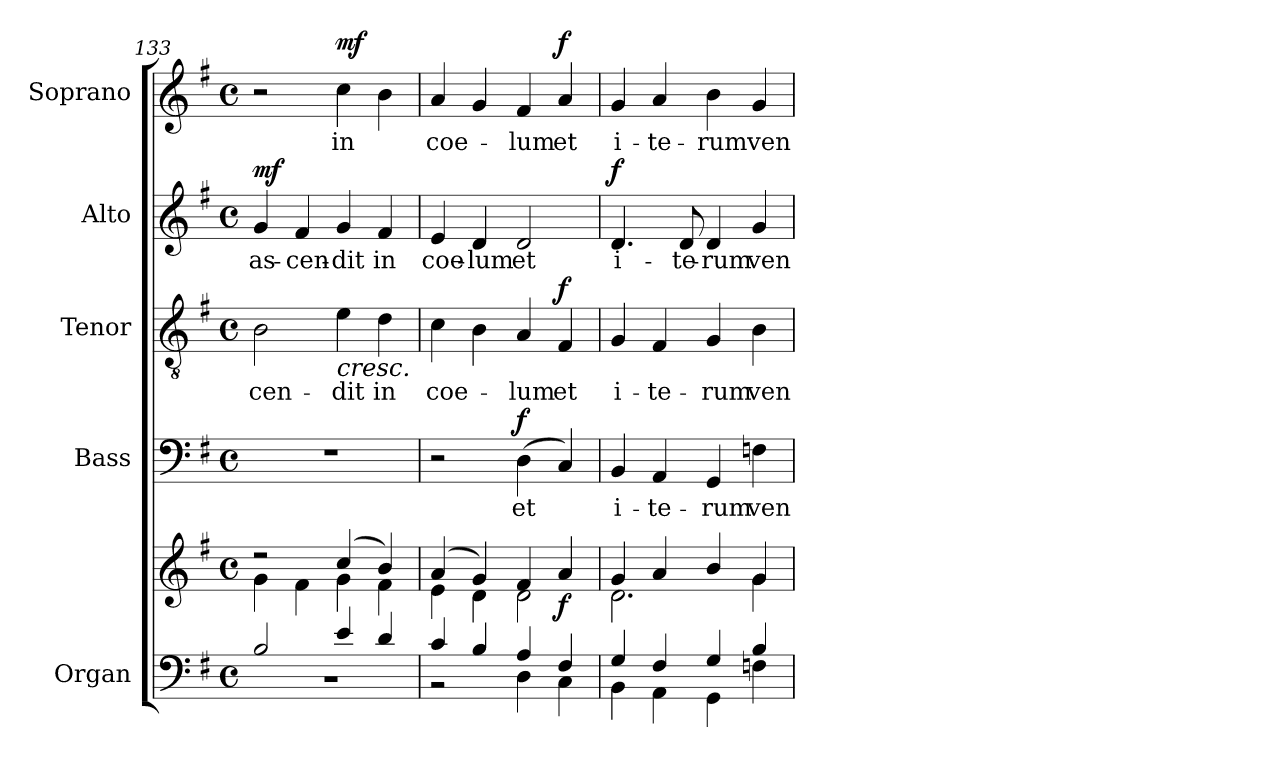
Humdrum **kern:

**kern	**kern	**dynam	**kern	**text	**dynam	**kern	**text	**dynam	**kern	**text	**dynam	**kern	**text	**dynam
*part5	*part5	*part5	*part4	*part4	*part4	*part3	*part3	*part3	*part2	*part2	*part2	*part1	*part1	*part1
*staff6	*staff5	*staff5/6	*staff4	*staff4	*staff4	*staff3	*staff3	*staff3	*staff2	*staff2	*staff2	*staff1	*staff1	*staff1
*I"Organ	*	*	*I"Bass	*	*	*I"Tenor	*	*	*I"Alto	*	*	*I"Soprano	*	*
*I'Org.	*	*	*I'B.	*	*	*I'T.	*	*	*I'A.	*	*	*I'S.	*	*
*clefF4	*clefG2	*	*clefF4	*	*	*clefGv2	*	*	*clefG2	*	*	*clefG2	*	*
*k[f#]	*k[f#]	*	*k[f#]	*	*	*k[f#]	*	*	*k[f#]	*	*	*k[f#]	*	*
*G:	*G:	*	*G:	*	*	*G:	*	*	*G:	*	*	*G:	*	*
*M4/4	*M4/4	*	*M4/4	*	*	*M4/4	*	*	*M4/4	*	*	*M4/4	*	*
*met(c)	*met(c)	*	*met(c)	*	*	*met(c)	*	*	*met(c)	*	*	*met(c)	*	*
=133	=133	=133	=133	=133	=133	=133	=133	=133	=133	=133	=133	=133	=133	=133
*^	*^	*	*	*	*	*	*	*	*	*	*	*	*	*
!	!	!	!	!	!	!	!	!	!LO:LY:b	!	!	!LO:LY:b	!LO:DY:a	!	!	!
2B/	1r	2rdd	4g\	.	1r	.	.	2B\	-cen-	.	4g/	as-	mf	2r	.	.
!	!	!	!	!	!	!	!	!	!	!	!	!LO:LY:b	!	!	!	!
.	.	.	4f#\	.	.	.	.	.	.	.	4f#/	-cen-	.	.	.	.
!	!	!	!	!	!	!	!	!	!LO:LY:b	!LO:HP:b	!	!LO:LY:b	!	!	!LO:LY:b	!LO:DY:a
4e/	.	(>4cc/	4g\	.	.	.	.	4e\	-dit	<	4g/	-dit	.	4cc\	in	mf
!	!	!	!	!	!	!	!	!	!LO:LY:b	!	!	!LO:LY:b	!	!	!	!
4d/	.	4b/)	4f#\	.	.	.	.	4d\	in	.	4f#/	in	.	4b\	.	.
=134	=134	=134	=134	=134	=134	=134	=134	=134	=134	=134	=134	=134	=134	=134	=134	=134
!	!	!	!	!	!	!	!	!	!LO:LY:b	!	!	!LO:LY:b	!	!	!LO:LY:b	!
4c/	2r	(>4a/	4e\	.	2r	.	.	4c\	coe-	.	4e/	coe-	.	4a/	coe-	.
!	!	!	!	!	!	!	!	!	!	!	!	!LO:LY:b	!	!	!	!
4B/	.	4g/)	4d\	.	.	.	.	4B\	.	.	4d/	-lum	.	4g/	.	.
!	!	!	!	!	!	!LO:LY:b	!LO:DY:a	!	!LO:LY:b	!	!	!LO:LY:b	!	!	!LO:LY:b	!
4A/	4D\	4f#/	2d\	.	(>4D\	et	f	4A/	-lum	.	2d/	et	.	4f#/	-lum	.
!	!	!	!	!LO:DY:b	!	!	!	!	!LO:LY:b	!LO:DY:a	!	!	!	!	!LO:LY:b	!LO:DY:a
4F#/	4C\	4a/	.	f	4C/)	.	.	4F#/	et	f	.	.	.	4a/	et	f
=135	=135	=135	=135	=135	=135	=135	=135	=135	=135	=135	=135	=135	=135	=135	=135	=135
!	!	!	!	!	!	!LO:LY:b	!	!	!LO:LY:b	!	!	!LO:LY:b	!LO:DY:a	!	!LO:LY:b	!
4G/	4BB\	4g/	2.d\	.	4BB/	i-	.	4G/	i-	.	4.d/	i-	f	4g/	i-	.
!	!	!	!	!	!	!LO:LY:b	!	!	!LO:LY:b	!	!	!	!	!	!LO:LY:b	!
4F#/	4AA\	4a/	.	.	4AA/	-te-	.	4F#/	-te-	.	.	.	.	4a/	-te-	.
!	!	!	!	!	!	!	!	!	!	!	!	!LO:LY:b	!	!	!	!
.	.	.	.	.	.	.	.	.	.	.	8d/	-te-	.	.	.	.
!	!	!	!	!	!	!LO:LY:b	!	!	!LO:LY:b	!	!	!LO:LY:b	!	!	!LO:LY:b	!
4G/	4GG\	4b/	.	.	4GG/	-rum	.	4G/	-rum	.	4d/	-rum	.	4b\	-rum	.
!	!	!	!	!	!	!LO:LY:b	!	!	!LO:LY:b	!	!	!LO:LY:b	!	!	!LO:LY:b	!
4B/	4Fn\	4g/	4g\	.	4Fn\	ven-	.	4B\	ven-	.	4g/	ven-	.	4g/	ven-	.
*v	*v	*	*	*	*	*	*	*	*	*	*	*	*	*	*	*
*	*v	*v	*	*	*	*	*	*	*	*	*	*	*	*	*
.	.	.	.	.	.	.	.	[	.	.	.	.	.	.
=	=	=	=	=	=	=	=	=	=	=	=	=	=	=
*-	*-	*-	*-	*-	*-	*-	*-	*-	*-	*-	*-	*-	*-	*-
